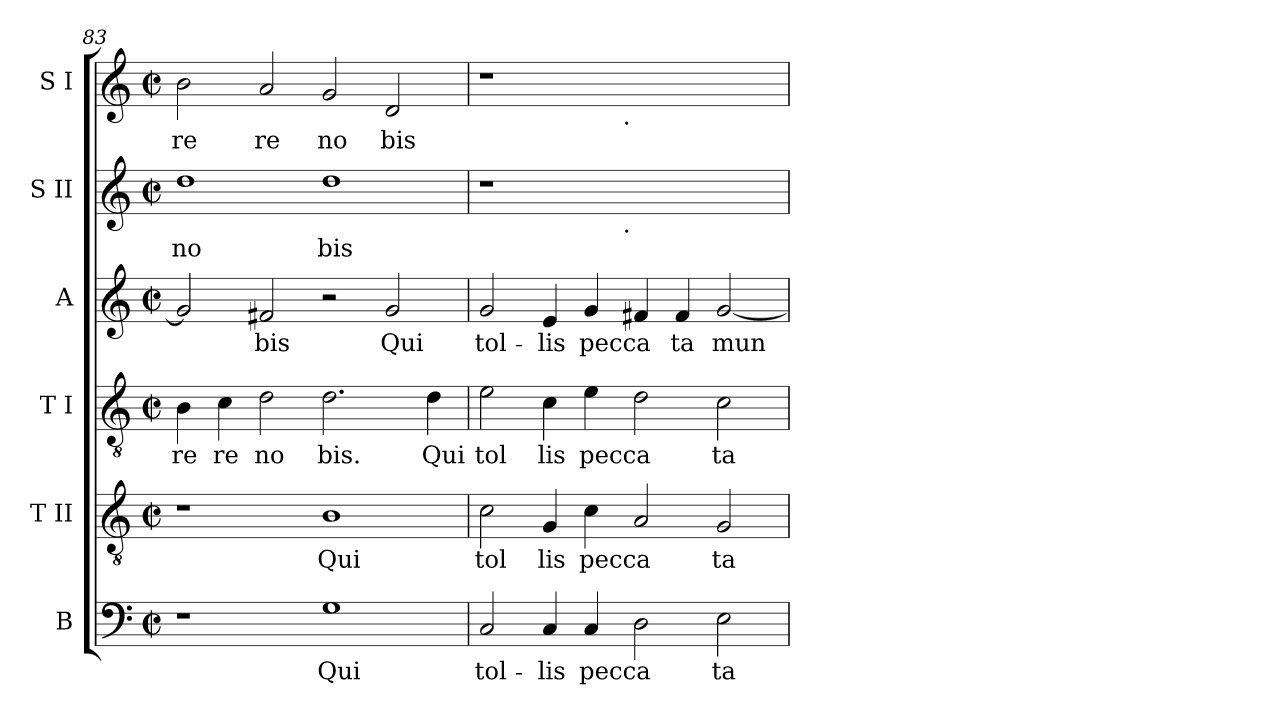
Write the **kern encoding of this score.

**kern	**text	**kern	**text	**kern	**text	**kern	**text	**kern	**text	**kern	**text
*part6	*part6	*part5	*part5	*part4	*part4	*part3	*part3	*part2	*part2	*part1	*part1
*staff6	*staff6	*staff5	*staff5	*staff4	*staff4	*staff3	*staff3	*staff2	*staff2	*staff1	*staff1
*I"B	*	*I"T II	*	*I"T I	*	*I"A	*	*I"S II	*	*I"S I	*
*I'B	*	*I'T II	*	*I'T I	*	*I'A	*	*I'S II	*	*I'S I	*
*clefF4	*	*clefGv2	*	*clefGv2	*	*clefG2	*	*clefG2	*	*clefG2	*
*k[]	*	*k[]	*	*k[]	*	*k[]	*	*k[]	*	*k[]	*
*C:	*	*C:	*	*C:	*	*C:	*	*C:	*	*C:	*
*M2/2	*	*M2/2	*	*M2/2	*	*M2/2	*	*M2/2	*	*M2/2	*
*met(c|)	*	*met(c|)	*	*met(c|)	*	*met(c|)	*	*met(c|)	*	*met(c|)	*
=83	=83	=83	=83	=83	=83	=83	=83	=83	=83	=83	=83
!	!	!	!	!	!LO:LY:b:cj	!	!LO:LY:b:cj	!	!LO:LY:b:cj	!	!LO:LY:b:cj
1r	.	1r	.	4B\	re	2g/]	--	1dd	no	2b\	re
!	!	!	!	!	!LO:LY:b:cj	!	!	!	!	!	!
.	.	.	.	4c\	re	.	.	.	.	.	.
!	!	!	!	!	!LO:LY:b:cj	!	!LO:LY:b:cj	!	!	!	!LO:LY:b:cj
.	.	.	.	2d\	no	2f#X/	-bis	.	.	2a/	re
!	!LO:LY:b:cj	!	!LO:LY:b:cj	!	!LO:LY:b:cj	!	!	!	!LO:LY:b:cj	!	!LO:LY:b:cj
1G	Qui	1B	Qui	2.d\	bis.	2r	.	1dd	bis	2g/	no
!	!	!	!	!	!	!	!LO:LY:b:cj	!	!	!	!LO:LY:b:cj
.	.	.	.	.	.	2g/	Qui	.	.	2d/	bis
!	!	!	!	!	!LO:LY:b:cj	!	!	!	!	!	!
.	.	.	.	4d\	Qui	.	.	.	.	.	.
=84	=84	=84	=84	=84	=84	=84	=84	=84	=84	=84	=84
!	!LO:LY:b:cj	!	!LO:LY:b:cj	!	!LO:LY:b:cj	!	!LO:LY:b:cj	!	!	!	!
*	*	*	*	*	*	*	*	*^	*	*^	*
2C/	tol-	2c\	tol	2e\	tol	2g/	tol-	1r	2ryy	.	1r	2ryy	.
!	!LO:LY:b:cj	!	!LO:LY:b:cj	!	!LO:LY:b:cj	!	!LO:LY:b:cj	!	!	!	!	!	!
4C/	-lis	4G/	lis	4c\	lis	4e/	-lis	.	4...ryy	.	.	4...ryy	.
!	!LO:LY:b:cj	!	!LO:LY:b:cj	!	!LO:LY:b:cj	!	!LO:LY:b:cj	!	!	!	!	!	!
4C/	pecca-	4c\	pecca	4e\	pecca	4g/	pecca-	.	.	.	.	.	.
!	!	!	!	!	!	!	!	!	!	!	!	!LO:TX:b:t=.	!
!	!	!	!	!	!	!	!	!	!LO:TX:b:t=.	!	!	!	!
.	.	.	.	.	.	.	.	.	1ryy	.	.	1ryy	.
!	!LO:LY:b:cj	!	!LO:LY:b:cj	!	!LO:LY:b:cj	!	!LO:LY:b:cj	!	!	!	!	!	!
2D\	--	2A/	.	2d\	.	4f#X/	--	1ryy	.	.	1ryy	.	.
!	!	!	!	!	!	!	!LO:LY:b:cj	!	!	!	!	!	!
.	.	.	.	.	.	4f#/	-ta	.	.	.	.	.	.
!	!LO:LY:b:cj	!	!LO:LY:b:cj	!	!LO:LY:b:cj	!	!LO:LY:b:cj	!	!	!	!	!	!
2E\	-ta	2G/	ta	2c\	ta	[<2g/	mun-	.	.	.	.	.	.
.	.	.	.	.	.	.	.	.	32ryy	.	.	32ryy	.
*	*	*	*	*	*	*	*	*v	*v	*	*	*	*
*	*	*	*	*	*	*	*	*	*	*v	*v	*
=	=	=	=	=	=	=	=	=	=	=	=
*-	*-	*-	*-	*-	*-	*-	*-	*-	*-	*-	*-
